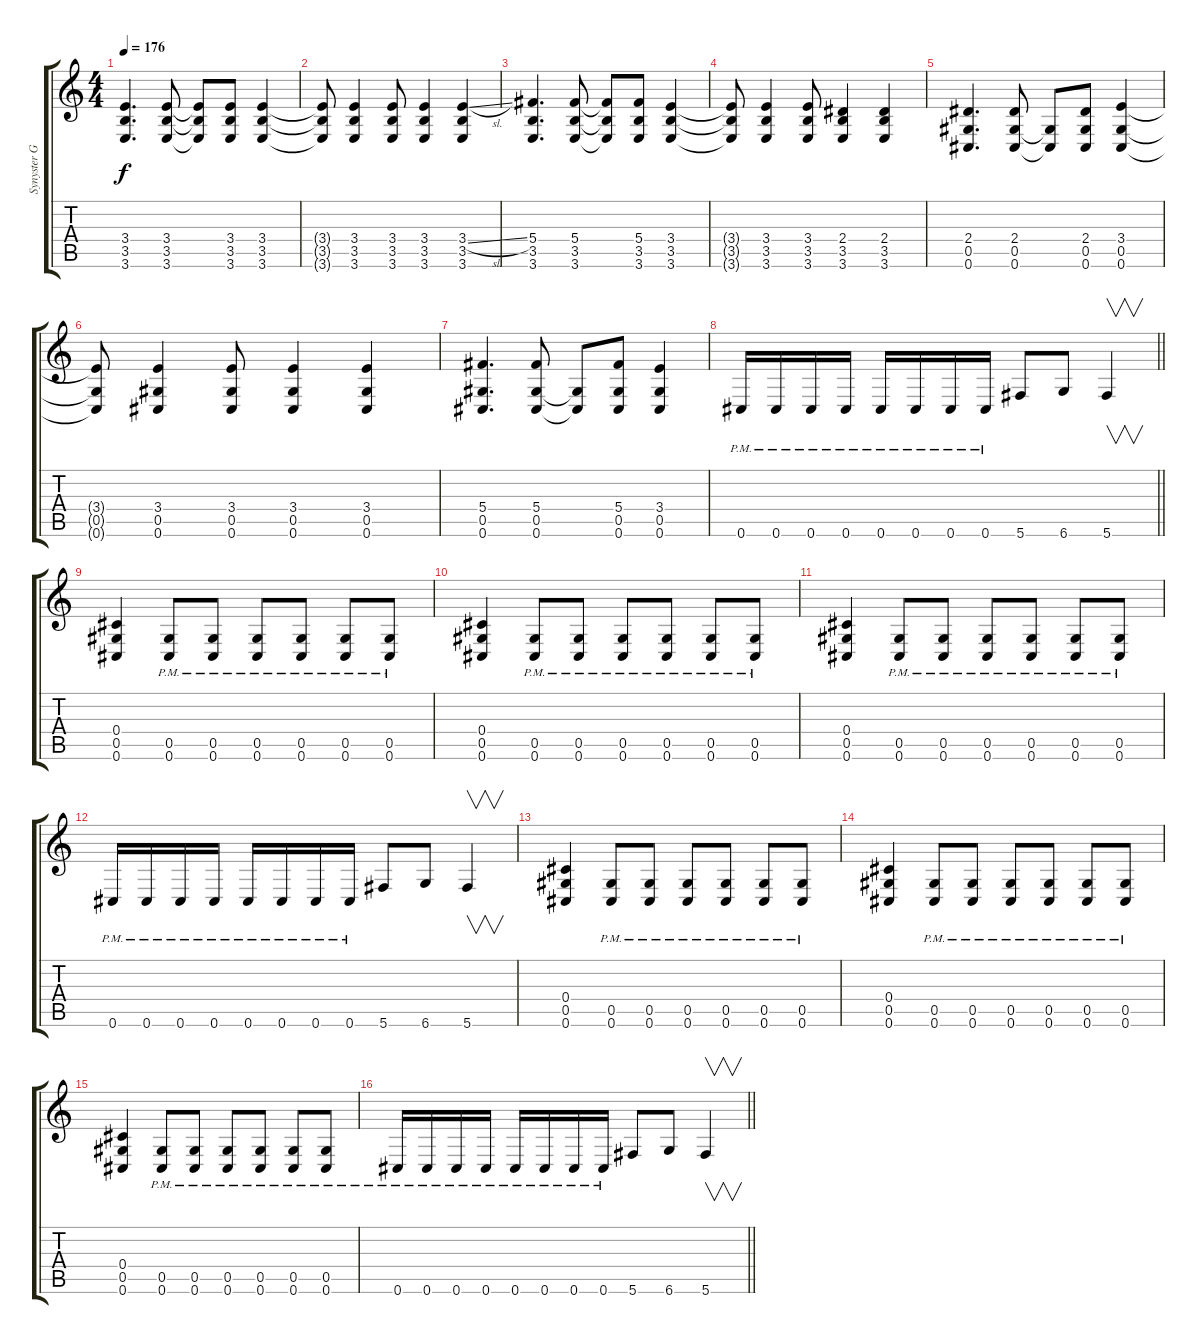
\track ("Synyster Gates" "Synyster G") {instrument distortionguitar}
\staff {score tabs}
\tuning (Eb4 Bb3 Gb3 Db3 Ab2 Db2) {hide}
\ts (4 4)
\tempo 176
\clef g2
\ks c
(3.4 3.5 3.6).4{d dy f} (3.4 3.5 3.6).8 (3.4{t} 3.5{t} 3.6{t}).8 (3.4 3.5 3.6).8 (3.4 3.5 3.6).4 |
(3.4{t} 3.5{t} 3.6{t}).8 (3.4 3.5 3.6).4 (3.4 3.5 3.6).8 (3.4 3.5 3.6).4 (3.4{sl} 3.5 3.6).4 |
(5.4 3.5 3.6).4{d} (5.4 3.5 3.6).8 (5.4{t} 3.5{t} 3.6{t}).8 (5.4 3.5 3.6).8 (3.4 3.5 3.6).4 |
(3.4{t} 3.5{t} 3.6{t}).8 (3.4 3.5 3.6).4 (3.4 3.5 3.6).8 (2.4 3.5 3.6).4 (2.4 3.5 3.6).4 |
(2.4 0.5 0.6).4{d} (2.4 0.5 0.6).8 (0.5{t} 0.6{t}).8 (2.4 0.5 0.6).8 (3.4 0.5 0.6).4 |
(3.4{t} 0.5{t} 0.6{t}).8 (3.4 0.5 0.6).4 (3.4 0.5 0.6).8 (3.4 0.5 0.6).4 (3.4 0.5 0.6).4 |
(5.4 0.5 0.6).4{d} (5.4 0.5 0.6).8 (0.5{t} 0.6{t}).8 (5.4 0.5 0.6).8 (3.4 0.5 0.6).4 |
\barLineRight lightlight
0.6{pm}.16 0.6{pm}.16 0.6{pm}.16 0.6{pm}.16 0.6{pm}.16 0.6{pm}.16 0.6{pm}.16 0.6{pm}.16 5.6.8 6.6.8 5.6.4{v} |
(0.4 0.5 0.6).4 (0.5{pm} 0.6{pm}).8 (0.5{pm} 0.6{pm}).8 (0.5{pm} 0.6{pm}).8 (0.5{pm} 0.6{pm}).8 (0.5{pm} 0.6{pm}).8 (0.5{pm} 0.6{pm}).8 |
(0.4 0.5 0.6).4 (0.5{pm} 0.6{pm}).8 (0.5{pm} 0.6{pm}).8 (0.5{pm} 0.6{pm}).8 (0.5{pm} 0.6{pm}).8 (0.5{pm} 0.6{pm}).8 (0.5{pm} 0.6{pm}).8 |
(0.4 0.5 0.6).4 (0.5{pm} 0.6{pm}).8 (0.5{pm} 0.6{pm}).8 (0.5{pm} 0.6{pm}).8 (0.5{pm} 0.6{pm}).8 (0.5{pm} 0.6{pm}).8 (0.5{pm} 0.6{pm}).8 |
0.6{pm}.16 0.6{pm}.16 0.6{pm}.16 0.6{pm}.16 0.6{pm}.16 0.6{pm}.16 0.6{pm}.16 0.6{pm}.16 5.6.8 6.6.8 5.6.4{v} |
(0.4 0.5 0.6).4 (0.5{pm} 0.6{pm}).8 (0.5{pm} 0.6{pm}).8 (0.5{pm} 0.6{pm}).8 (0.5{pm} 0.6{pm}).8 (0.5{pm} 0.6{pm}).8 (0.5{pm} 0.6{pm}).8 |
(0.4 0.5 0.6).4 (0.5{pm} 0.6{pm}).8 (0.5{pm} 0.6{pm}).8 (0.5{pm} 0.6{pm}).8 (0.5{pm} 0.6{pm}).8 (0.5{pm} 0.6{pm}).8 (0.5{pm} 0.6{pm}).8 |
(0.4 0.5 0.6).4 (0.5{pm} 0.6{pm}).8 (0.5{pm} 0.6{pm}).8 (0.5{pm} 0.6{pm}).8 (0.5{pm} 0.6{pm}).8 (0.5{pm} 0.6{pm}).8 (0.5{pm} 0.6{pm}).8 |
\barLineRight lightlight
0.6{pm}.16 0.6{pm}.16 0.6{pm}.16 0.6{pm}.16 0.6{pm}.16 0.6{pm}.16 0.6{pm}.16 0.6{pm}.16 5.6.8 6.6.8 5.6.4{v}
